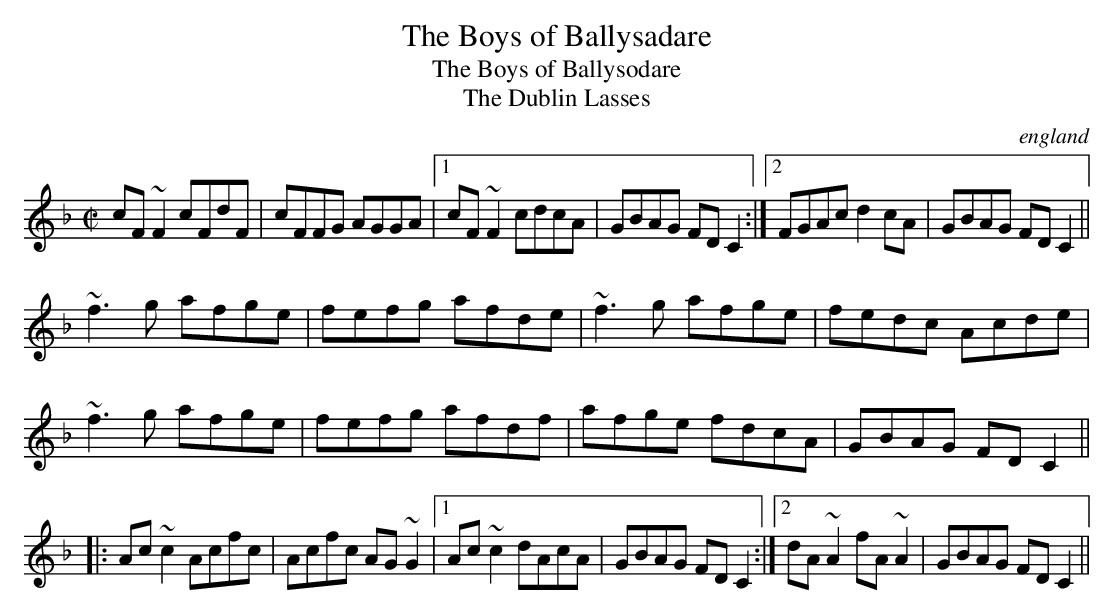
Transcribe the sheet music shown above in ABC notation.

X:1
T:Boys of Ballysadare, The
T:Boys of Ballysodare, The
T:Dublin Lasses, The
O:england
M:C|
K:F
cF~F2 cFdF|cFFG AGGA|1 cF~F2 cdcA|GBAG FDC2:|2 FGAc d2cA|GBAG FDC2||
~f3g afge|fefg afde|~f3g afge|fedc Acde|
~f3g afge|fefg afdf|afge fdcA|GBAG FDC2||
|:Ac~c2 Acfc|Acfc AG~G2|1 Ac~c2 dAcA|GBAG FDC2:|2 dA~A2 fA~A2|GBAG FDC2||
